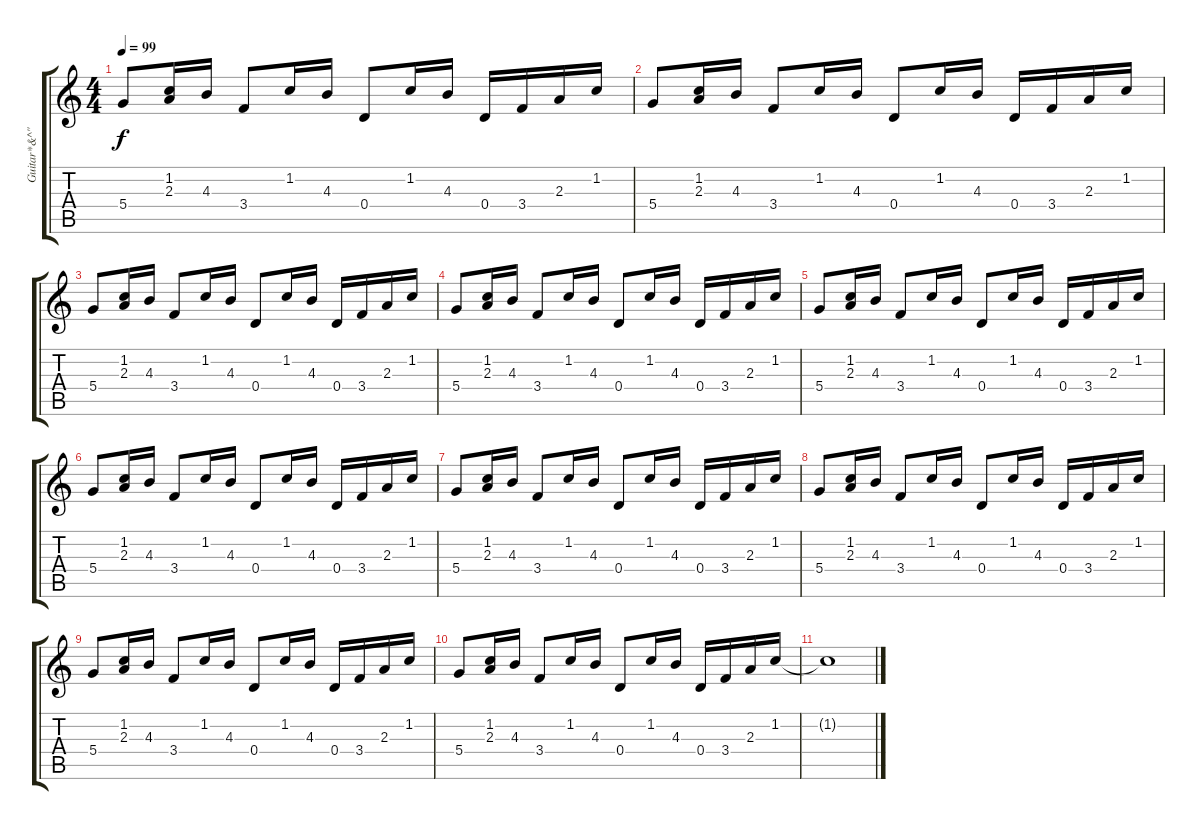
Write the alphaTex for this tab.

\track ("Guitar*&^\"" "Guitar*&^\"") {instrument overdrivenguitar}
\staff {score tabs}
\tuning (E4 B3 G3 D3 A2 E2) {hide}
\ts (4 4)
\tempo 99
\clef g2
\ks c
5.4.8{dy f volume 11 balance 12 instrument acousticguitarsteel} (1.2 2.3).16 4.3.16 3.4.8 1.2.16 4.3.16 0.4.8 1.2.16 4.3.16 0.4.16 3.4.16 2.3.16 1.2.16 |
5.4.8 (1.2 2.3).16 4.3.16 3.4.8 1.2.16 4.3.16 0.4.8 1.2.16 4.3.16 0.4.16 3.4.16 2.3.16 1.2.16 |
5.4.8{volume 11 balance 12 instrument acousticguitarsteel} (1.2 2.3).16 4.3.16 3.4.8 1.2.16 4.3.16 0.4.8 1.2.16 4.3.16 0.4.16 3.4.16 2.3.16 1.2.16 |
5.4.8 (1.2 2.3).16 4.3.16 3.4.8 1.2.16 4.3.16 0.4.8 1.2.16 4.3.16 0.4.16 3.4.16 2.3.16 1.2.16 |
5.4.8{volume 11 balance 5 instrument acousticguitarsteel} (1.2 2.3).16 4.3.16 3.4.8 1.2.16 4.3.16 0.4.8 1.2.16 4.3.16 0.4.16 3.4.16 2.3.16 1.2.16 |
5.4.8{volume 12 balance 0 instrument acousticguitarsteel} (1.2 2.3).16 4.3.16 3.4.8 1.2.16 4.3.16 0.4.8 1.2.16 4.3.16 0.4.16 3.4.16 2.3.16 1.2.16 |
5.4.8{volume 13 balance 16 instrument acousticguitarsteel} (1.2 2.3).16 4.3.16 3.4.8 1.2.16 4.3.16 0.4.8 1.2.16 4.3.16 0.4.16 3.4.16 2.3.16 1.2.16 |
5.4.8{volume 14 balance 8 instrument acousticguitarsteel} (1.2 2.3).16 4.3.16 3.4.8 1.2.16 4.3.16 0.4.8 1.2.16 4.3.16 0.4.16 3.4.16 2.3.16 1.2.16 |
5.4.8{volume 15 balance 8 instrument acousticguitarsteel} (1.2 2.3).16 4.3.16 3.4.8 1.2.16 4.3.16 0.4.8 1.2.16 4.3.16 0.4.16 3.4.16 2.3.16 1.2.16 |
5.4.8{volume 15 balance 8 instrument acousticguitarsteel} (1.2 2.3).16 4.3.16 3.4.8 1.2.16 4.3.16 0.4.8 1.2.16 4.3.16 0.4.16 3.4.16 2.3.16 1.2.16 |
1.2{t}.1
